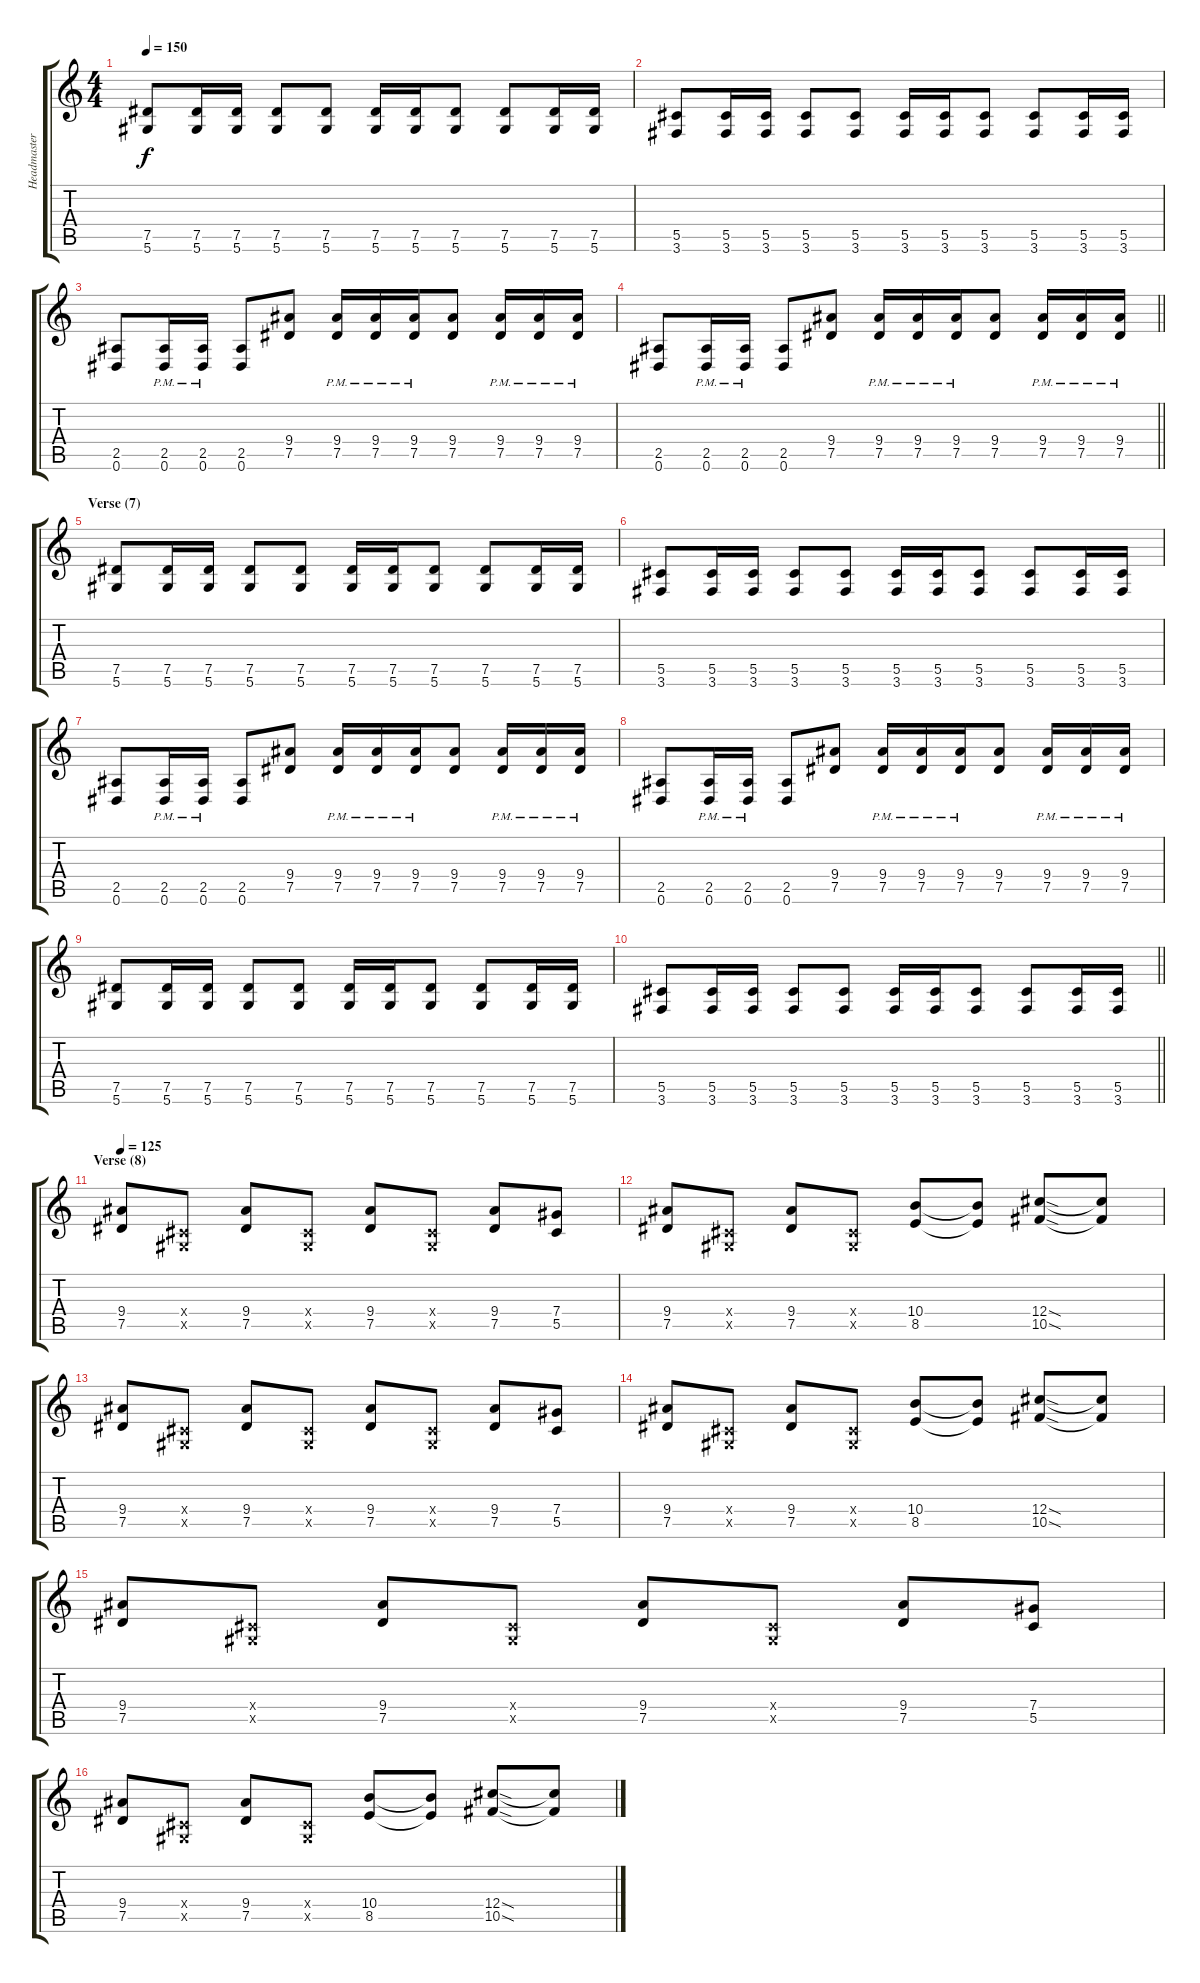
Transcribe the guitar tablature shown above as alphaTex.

\track ("Headmaster" "Headmaster") {instrument overdrivenguitar}
\staff {score tabs}
\tuning (Eb4 Bb3 Gb3 Db3 Ab2 Eb2) {hide}
\ts (4 4)
\tempo 150
\clef g2
\ks c
(7.5 5.6).8{dy f} (7.5 5.6).16 (7.5 5.6).16 (7.5 5.6).8 (7.5 5.6).8 (7.5 5.6).16 (7.5 5.6).16 (7.5 5.6).8 (7.5 5.6).8 (7.5 5.6).16 (7.5 5.6).16 |
(5.5 3.6).8 (5.5 3.6).16 (5.5 3.6).16 (5.5 3.6).8 (5.5 3.6).8 (5.5 3.6).16 (5.5 3.6).16 (5.5 3.6).8 (5.5 3.6).8 (5.5 3.6).16 (5.5 3.6).16 |
(2.5 0.6).8 (2.5 0.6{pm}).16 (2.5 0.6{pm}).16 (2.5 0.6).8 (9.4 7.5).8 (9.4 7.5{pm}).16 (9.4 7.5{pm}).16 (9.4 7.5{pm}).16 (9.4 7.5).8 (9.4 7.5{pm}).16 (9.4 7.5{pm}).16 (9.4 7.5{pm}).16 |
\barLineRight lightlight
(2.5 0.6).8 (2.5 0.6{pm}).16 (2.5 0.6{pm}).16 (2.5 0.6).8 (9.4 7.5).8 (9.4 7.5{pm}).16 (9.4 7.5{pm}).16 (9.4 7.5{pm}).16 (9.4 7.5).8 (9.4 7.5{pm}).16 (9.4 7.5{pm}).16 (9.4 7.5{pm}).16 |
\section ("" "Verse (7)")
(7.5 5.6).8 (7.5 5.6).16 (7.5 5.6).16 (7.5 5.6).8 (7.5 5.6).8 (7.5 5.6).16 (7.5 5.6).16 (7.5 5.6).8 (7.5 5.6).8 (7.5 5.6).16 (7.5 5.6).16 |
(5.5 3.6).8 (5.5 3.6).16 (5.5 3.6).16 (5.5 3.6).8 (5.5 3.6).8 (5.5 3.6).16 (5.5 3.6).16 (5.5 3.6).8 (5.5 3.6).8 (5.5 3.6).16 (5.5 3.6).16 |
(2.5 0.6).8 (2.5 0.6{pm}).16 (2.5 0.6{pm}).16 (2.5 0.6).8 (9.4 7.5).8 (9.4 7.5{pm}).16 (9.4 7.5{pm}).16 (9.4 7.5{pm}).16 (9.4 7.5).8 (9.4 7.5{pm}).16 (9.4 7.5{pm}).16 (9.4 7.5{pm}).16 |
(2.5 0.6).8 (2.5 0.6{pm}).16 (2.5 0.6{pm}).16 (2.5 0.6).8 (9.4 7.5).8 (9.4 7.5{pm}).16 (9.4 7.5{pm}).16 (9.4 7.5{pm}).16 (9.4 7.5).8 (9.4 7.5{pm}).16 (9.4 7.5{pm}).16 (9.4 7.5{pm}).16 |
(7.5 5.6).8 (7.5 5.6).16 (7.5 5.6).16 (7.5 5.6).8 (7.5 5.6).8 (7.5 5.6).16 (7.5 5.6).16 (7.5 5.6).8 (7.5 5.6).8 (7.5 5.6).16 (7.5 5.6).16 |
\barLineRight lightlight
(5.5 3.6).8 (5.5 3.6).16 (5.5 3.6).16 (5.5 3.6).8 (5.5 3.6).8 (5.5 3.6).16 (5.5 3.6).16 (5.5 3.6).8 (5.5 3.6).8 (5.5 3.6).16 (5.5 3.6).16 |
\section ("" "Verse (8)")
\tempo 125
(9.4 7.5).8 (0.4{x} 0.5{x}).8 (9.4 7.5).8 (0.4{x} 0.5{x}).8 (9.4 7.5).8 (0.4{x} 0.5{x}).8 (9.4 7.5).8 (7.4 5.5).8 |
(9.4 7.5).8 (0.4{x} 0.5{x}).8 (9.4 7.5).8 (0.4{x} 0.5{x}).8 (10.4 8.5).8 (10.4{t} 8.5{t}).8 (12.4{sod} 10.5{sod}).8 (12.4{t} 10.5{t}).8 |
(9.4 7.5).8 (0.4{x} 0.5{x}).8 (9.4 7.5).8 (0.4{x} 0.5{x}).8 (9.4 7.5).8 (0.4{x} 0.5{x}).8 (9.4 7.5).8 (7.4 5.5).8 |
(9.4 7.5).8 (0.4{x} 0.5{x}).8 (9.4 7.5).8 (0.4{x} 0.5{x}).8 (10.4 8.5).8 (10.4{t} 8.5{t}).8 (12.4{sod} 10.5{sod}).8 (12.4{t} 10.5{t}).8 |
(9.4 7.5).8 (0.4{x} 0.5{x}).8 (9.4 7.5).8 (0.4{x} 0.5{x}).8 (9.4 7.5).8 (0.4{x} 0.5{x}).8 (9.4 7.5).8 (7.4 5.5).8 |
(9.4 7.5).8 (0.4{x} 0.5{x}).8 (9.4 7.5).8 (0.4{x} 0.5{x}).8 (10.4 8.5).8 (10.4{t} 8.5{t}).8 (12.4{sod} 10.5{sod}).8 (12.4{t} 10.5{t}).8
